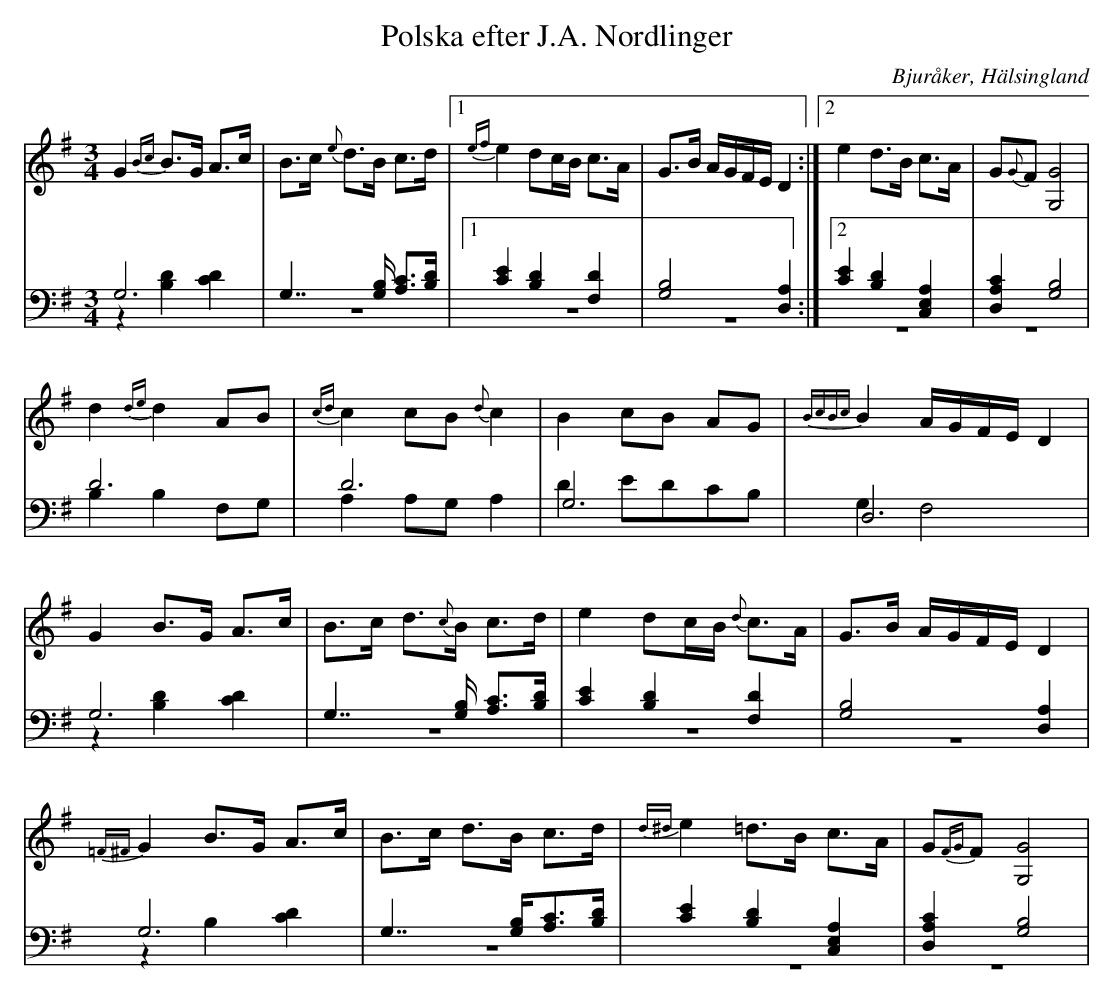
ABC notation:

X:1
T: Polska efter J.A. Nordlinger
O: Bjuråker, Hälsingland
M: 3/4
L: 1/8
K: G
V:1
V:2
V:3 merge
V:1
G2 {Bc}B>G A>c|B>c {e}d>B c>d |1 {e8/5f}e2 dc/B/ c>A| G>B A/G/F/E/ D2:|2 e2 d>B c>A|G{G}F [G4G,4]  |
 d2 {de}d2 AB|{cd}c2 cB {d}c2|B2 cB AG|{B8/5c8/5B8/5c8/5}B2 A/G/F/E/ D2 |
G2 B>G A>c|B>c d>{c4/3}B c>d |e2 dc/B/ {d}c>A|G>B A/G/F/E/ D2 |
{=F^F}G2 B>G A>c |B>c d>B c>d|{d^d}e2 =d>B c>A|G{FG}F [G,4G4] |
V:2 clef=bass
 G,6|G,7/2 [G,/B,/] [A,C]>[B,D]|1 [C2E2] [B,2D2] [F,2D2]| [G,4B,4] [D,2A,2]:|2 [C2E2] [B,2D2] [C,2E,2A,2]| [D,2A,2C2] [G,4B,4]|
D6 |D6 |G,6|D,6 |
G,6 | G,7/2 [G,/B,/] [A,C]>[B,D]| [C2E2] [B,2D2] [F,2D2]| [G,4B,4] [D,2A,2]|
G,6 |G,7/2 [G,/B,/][A,C]>[B,D]|[C2E2] [B,2D2] [C,2E,2A,2]|[D,2A,2C2] [G,4B,4] |
V:3 clef=bass
z2 [B,2D2] [C2D2]| z6|1 z6| z6:|2 z6|  z6|
B,2 B,2 F,G, |A,2 A,G, A,2 |D2 EDCB,|G,2 F,4 |
z2 [B,2D2] [C2D2]| z6 |z6 |z6|
z2 B,2 [C2D2] |z6|z6|z6|
